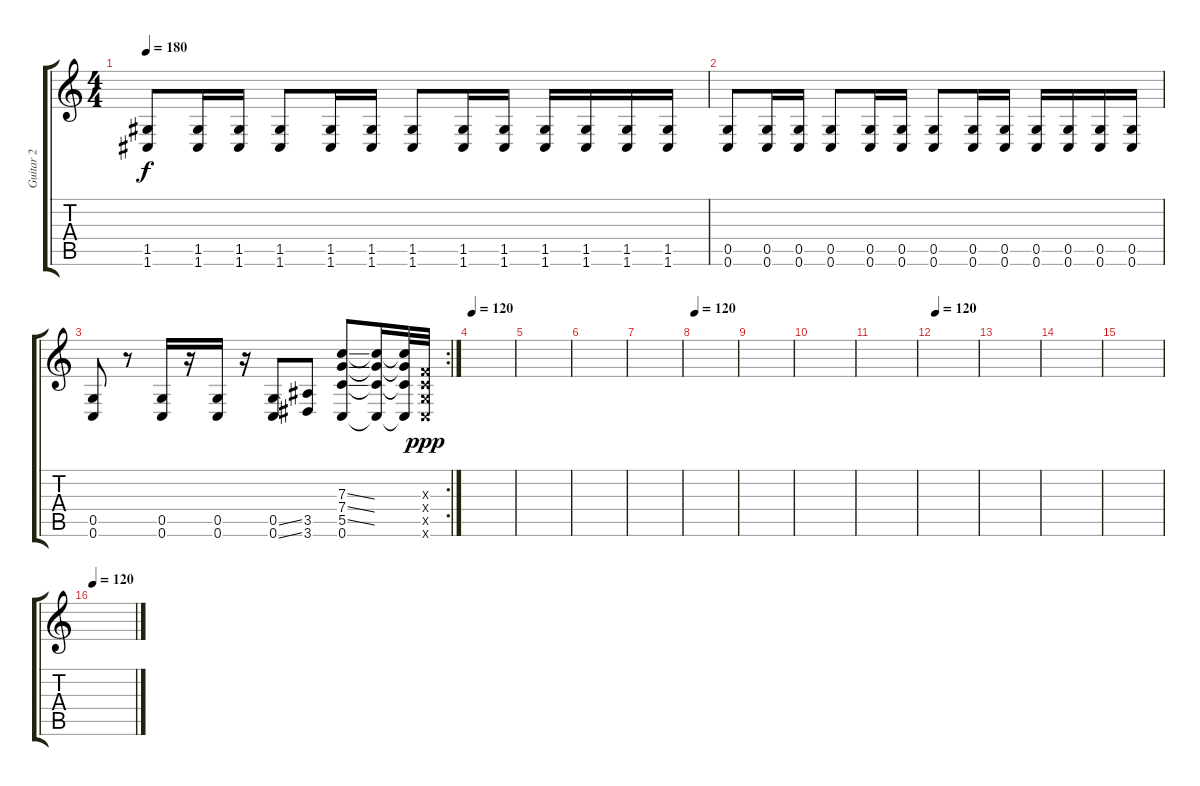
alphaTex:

\track ("Guitar 2" "Guitar 2") {instrument distortionguitar}
\staff {score tabs}
\tuning (D4 A3 F3 C3 G2 C2) {hide}
\ts (4 4)
\tempo 180
\clef g2
\ks c
(1.5 1.6).8{dy f} (1.5 1.6).16 (1.5 1.6).16 (1.5 1.6).8 (1.5 1.6).16 (1.5 1.6).16 (1.5 1.6).8 (1.5 1.6).16 (1.5 1.6).16 (1.5 1.6).16 (1.5 1.6).16 (1.5 1.6).16 (1.5 1.6).16 |
(0.5 0.6).8 (0.5 0.6).16 (0.5 0.6).16 (0.5 0.6).8 (0.5 0.6).16 (0.5 0.6).16 (0.5 0.6).8 (0.5 0.6).16 (0.5 0.6).16 (0.5 0.6).16 (0.5 0.6).16 (0.5 0.6).16 (0.5 0.6).16 |
\rc 2
(0.5 0.6).8 r.8 (0.5 0.6).16 r.16 (0.5 0.6).16 r.16 (0.5{ss} 0.6{ss}).8 (3.5 3.6).8 (7.3{ss} 7.4{ss} 5.5{ss} 0.6).8 (7.3{t} 7.4{t} 5.5{t} 0.6{t}).16 (7.3{t} 7.4{t} 5.5{t} 0.6{t}).32 (0.3{x} 0.4{x} 0.5{x} 0.6{x}).32{dy ppp} |
\tempo 120
|
|
|
|
\tempo 120
|
|
|
|
\tempo 120
|
|
|
|
\tempo 120
